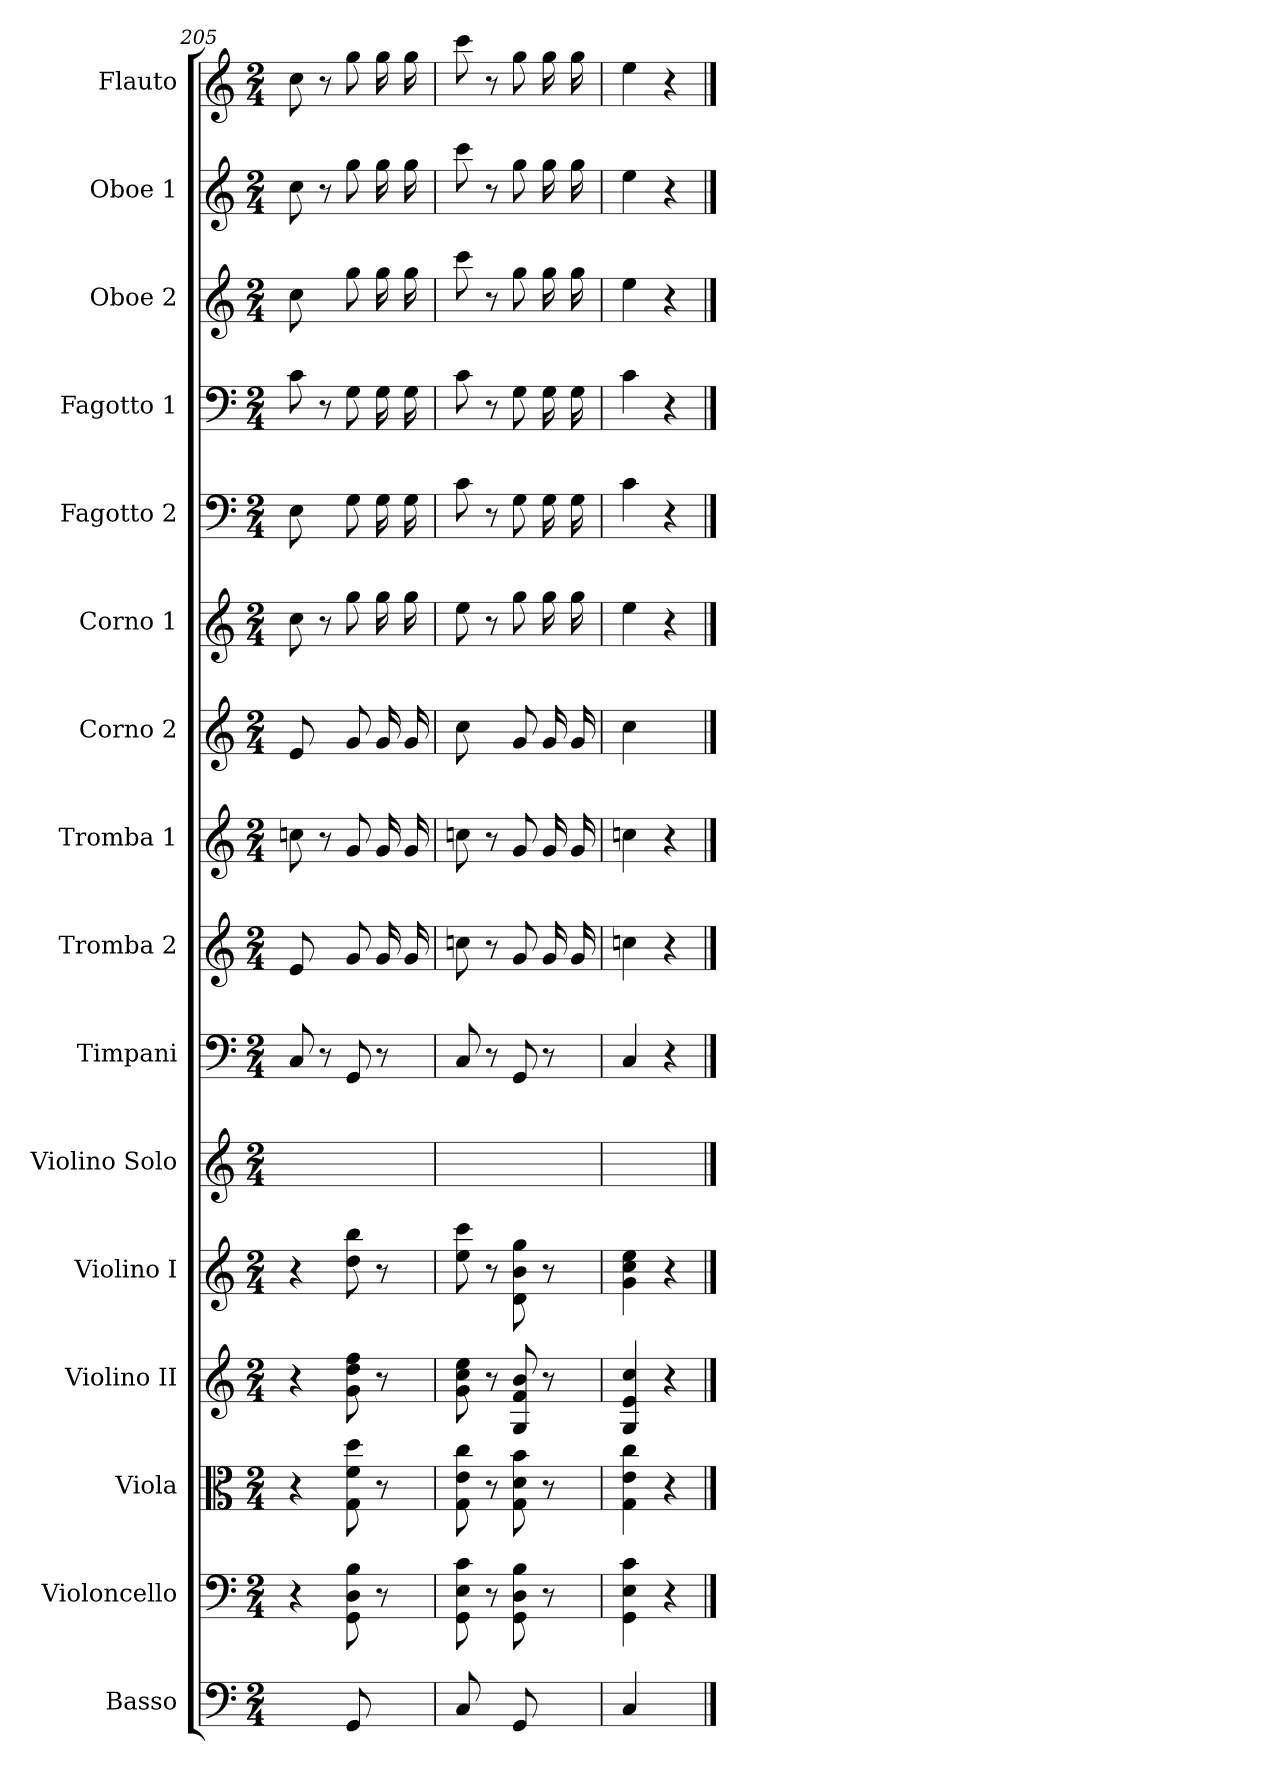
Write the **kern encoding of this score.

**kern	**kern	**kern	**kern	**kern	**kern	**kern	**kern	**kern	**kern	**kern	**kern	**kern	**kern	**kern	**kern
*part16	*part15	*part14	*part13	*part12	*part11	*part10	*part9	*part8	*part7	*part6	*part5	*part4	*part3	*part2	*part1
*staff16	*staff15	*staff14	*staff13	*staff12	*staff11	*staff10	*staff9	*staff8	*staff7	*staff6	*staff5	*staff4	*staff3	*staff2	*staff1
*I"Basso	*I"Violoncello	*I"Viola	*I"Violino II	*I"Violino I	*I"Violino Solo	*I"Timpani	*I"Tromba 2	*I"Tromba 1	*I"Corno 2	*I"Corno 1	*I"Fagotto 2	*I"Fagotto 1	*I"Oboe 2	*I"Oboe 1	*I"Flauto
*	*I'Vc	*I'Vla	*I'Vln	*I'Vln	*I'Vln	*	*	*	*	*	*	*	*I'Ob	*I'Ob	*I'Fl
*clefF4	*clefF4	*clefC3	*clefG2	*clefG2	*clefG2	*clefF4	*clefG2	*clefG2	*clefG2	*clefG2	*clefF4	*clefF4	*clefG2	*clefG2	*clefG2
*ITrd7c12	*	*	*	*	*	*	*ITrd1c2	*ITrd1c2	*ITrd7c12	*ITrd7c12	*	*	*	*	*
*k[]	*k[]	*k[]	*k[]	*k[]	*	*	*	*	*	*	*k[]	*k[]	*k[]	*k[]	*k[]
*M2/4	*M2/4	*M2/4	*M2/4	*M2/4	*M2/4	*M2/4	*M2/4	*M2/4	*M2/4	*M2/4	*M2/4	*M2/4	*M2/4	*M2/4	*M2/4
=205	=205	=205	=205	=205	=205	=205	=205	=205	=205	=205	=205	=205	=205	=205	=205
4ryy	4r	4r	4r	4r	2ryy	8C	8d	8b-	8E	8c	8E	8c	8cc	8cc	8cc
.	.	.	.	.	.	8r	8ryy	8r	8ryy	8r	8ryy	8r	8ryy	8r	8r
8GGG	8GG 8D 8B	8G 8f 8dd	8g 8dd 8ff	8dd 8bb	.	8GG	8f	8f	8G	8g	8G	8G	8gg	8gg	8gg
8ryy	8r	8r	8r	8r	.	8r	16f	16f	16G	16g	16G	16G	16gg	16gg	16gg
.	.	.	.	.	.	.	16f	16f	16G	16g	16G	16G	16gg	16gg	16gg
=206	=206	=206	=206	=206	=206	=206	=206	=206	=206	=206	=206	=206	=206	=206	=206
8CC	8GG 8E 8c	8G 8e 8cc	8g 8cc 8ee	8ee 8ccc	2ryy	8C	8b-	8b-	8c	8e	8c	8c	8ccc	8ccc	8ccc
8ryy	8r	8r	8r	8r	.	8r	8r	8r	8ryy	8r	8r	8r	8r	8r	8r
8GGG	8GG 8D 8B	8G 8d 8b	8G 8f 8b	8d 8b 8gg	.	8GG	8f	8f	8G	8g	8G	8G	8gg	8gg	8gg
8ryy	8r	8r	8r	8r	.	8r	16f	16f	16G	16g	16G	16G	16gg	16gg	16gg
.	.	.	.	.	.	.	16f	16f	16G	16g	16G	16G	16gg	16gg	16gg
=207	=207	=207	=207	=207	=207	=207	=207	=207	=207	=207	=207	=207	=207	=207	=207
4CC	4GG 4E 4c	4G 4e 4cc	4G 4e 4cc	4g 4cc 4ee	2ryy	4C	4b-	4b-	4c	4e	4c	4c	4ee	4ee	4ee
4ryy	4r	4r	4r	4r	.	4r	4r	4r	4ryy	4r	4r	4r	4r	4r	4r
==	==	==	==	==	==	==	==	==	==	==	==	==	==	==	==
*-	*-	*-	*-	*-	*-	*-	*-	*-	*-	*-	*-	*-	*-	*-	*-
